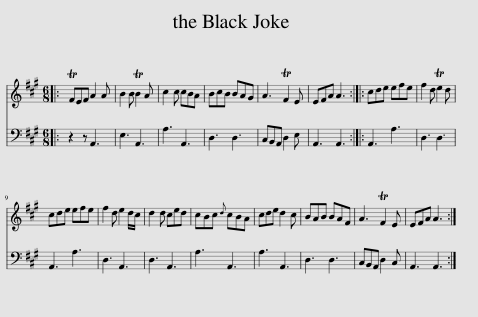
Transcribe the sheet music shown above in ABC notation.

X:1
%%score 1 2
L:1/8
M:6/8
I:linebreak $
K:A
V:1 treble
V:2 bass
V:1
|: TFEF A2 A | B2 B TB2 A | c2 c cBA | BcB BAG | A3 TF2 E | %5
 EFA A3 :: cde efe | f2 d Te2 d |$ cde efe | f2 d e2 d/c/ | %10
 d2 d ced | cBc{d} cBA | cde d2 c | BAB BAF | A3 TF2 E | %15
 EFA A3 :| %16
V:2
|: z2 z A,,3 | E,3 A,,3 | A,3 A,,3 | D,3 D,3 | C,B,,A,, D,2 E, | %5
 A,,3 A,,3 :: A,,3 A,3 | D,3 D,3 |$ A,,3 A,3 | D,3 A,,3 | %10
 D,3 A,,3 | A,3 A,,3 | A,3 A,,3 | D,3 D,3 | C,B,,A,, D,2 C, | %15
 A,,3 A,,3 :| %16
